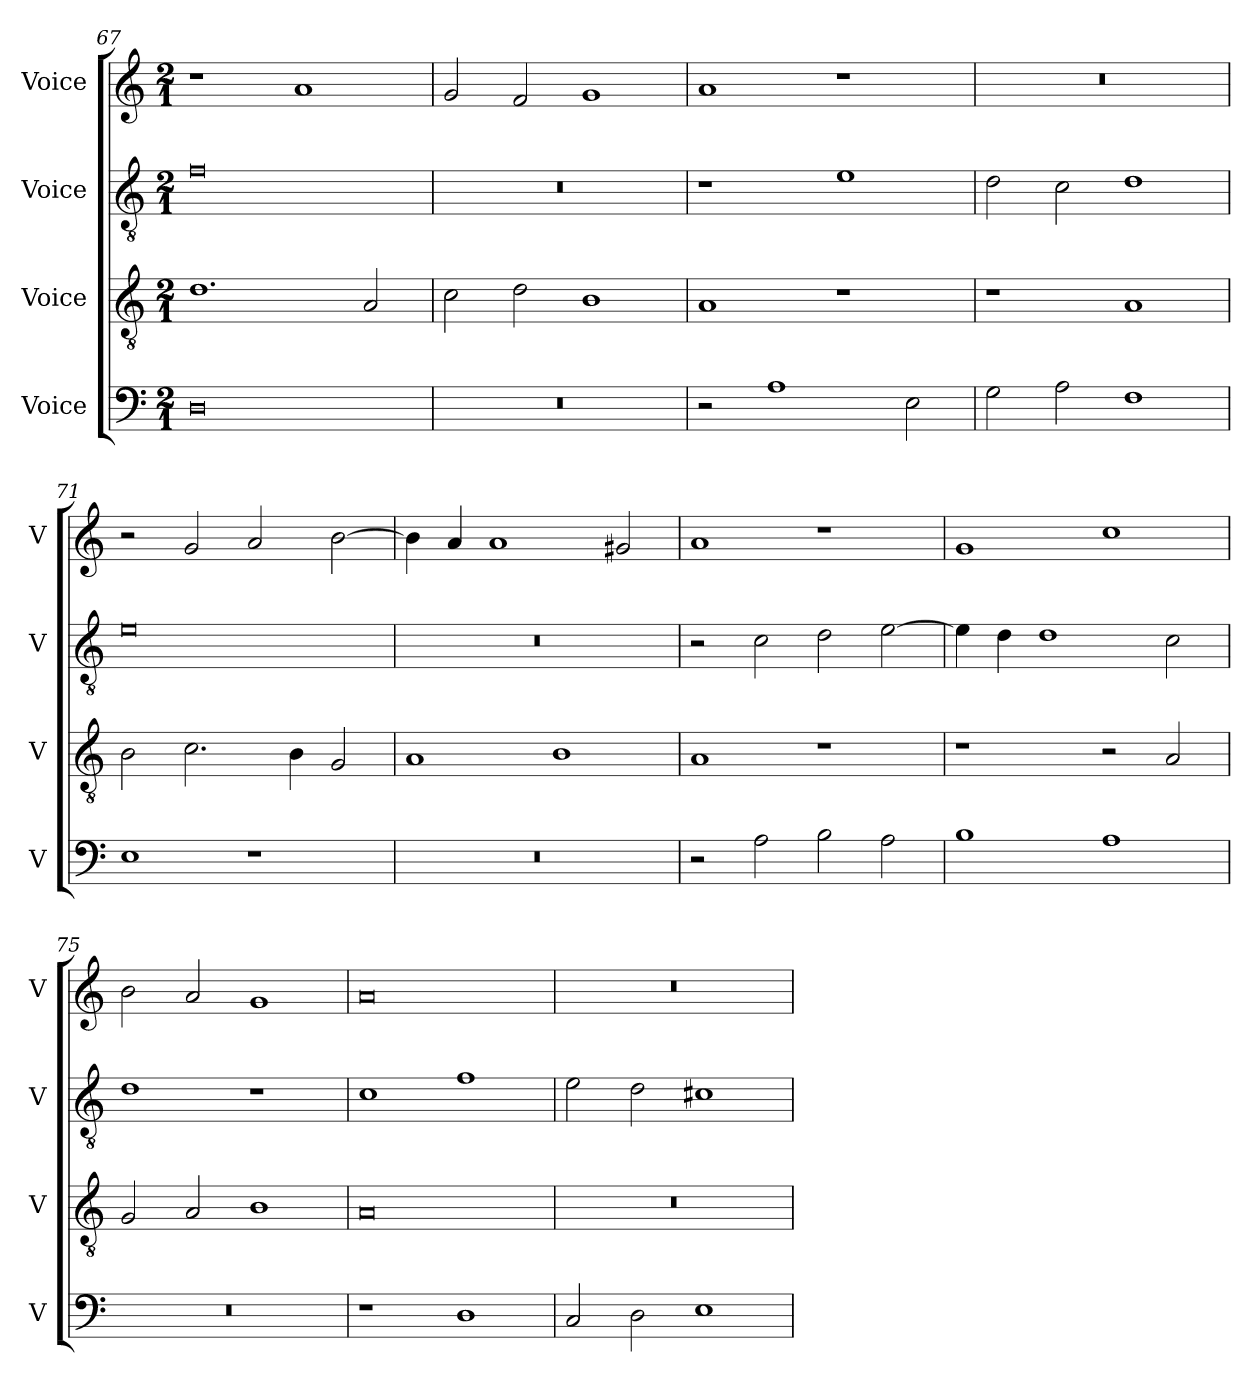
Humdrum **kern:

**kern	**kern	**kern	**kern
*part4	*part3	*part2	*part1
*staff4	*staff3	*staff2	*staff1
*I"Voice	*I"Voice	*I"Voice	*I"Voice
*I'V	*I'V	*I'V	*I'V
*clefF4	*clefGv2	*clefGv2	*clefG2
*k[]	*k[]	*k[]	*k[]
*M2/1	*M2/1	*M2/1	*M2/1
=67	=67	=67	=67
0D	1.d	0f	1r
.	.	.	1a
.	2A/	.	.
=68	=68	=68	=68
0r	2c\	0r	2g/
.	2d\	.	2f/
.	1B	.	1g
=69	=69	=69	=69
2r	1A	1r	1a
1A	.	.	.
.	1r	1e	1r
2E\	.	.	.
=70	=70	=70	=70
2G\	1r	2d\	0r
2A\	.	2c\	.
1F	1A	1d	.
=71	=71	=71	=71
1E	2B\	0e	2r
.	2.c\	.	2g/
1r	.	.	2a/
.	4B\	.	.
.	2G/	.	[2b\
=72	=72	=72	=72
0r	1A	0r	4b\]
.	.	.	4a/
.	.	.	1a
.	1B	.	.
.	.	.	2g#X/
=73	=73	=73	=73
2r	1A	2r	1a
2A\	.	2c\	.
2B\	1r	2d\	1r
2A\	.	[2e\	.
!!LO:LB:g=z
=74	=74	=74	=74
1B	1r	4e\]	1g
.	.	4d\	.
.	.	1d	.
1A	2r	.	1cc
.	2A/	2c\	.
=75	=75	=75	=75
0r	2G/	1d	2b\
.	2A/	.	2a/
.	1B	1r	1g
=76	=76	=76	=76
1r	0A	1c	0a
1D	.	1f	.
=77	=77	=77	=77
2C/	0r	2e\	0r
2D\	.	2d\	.
1E	.	1c#X	.
=	=	=	=
*-	*-	*-	*-
